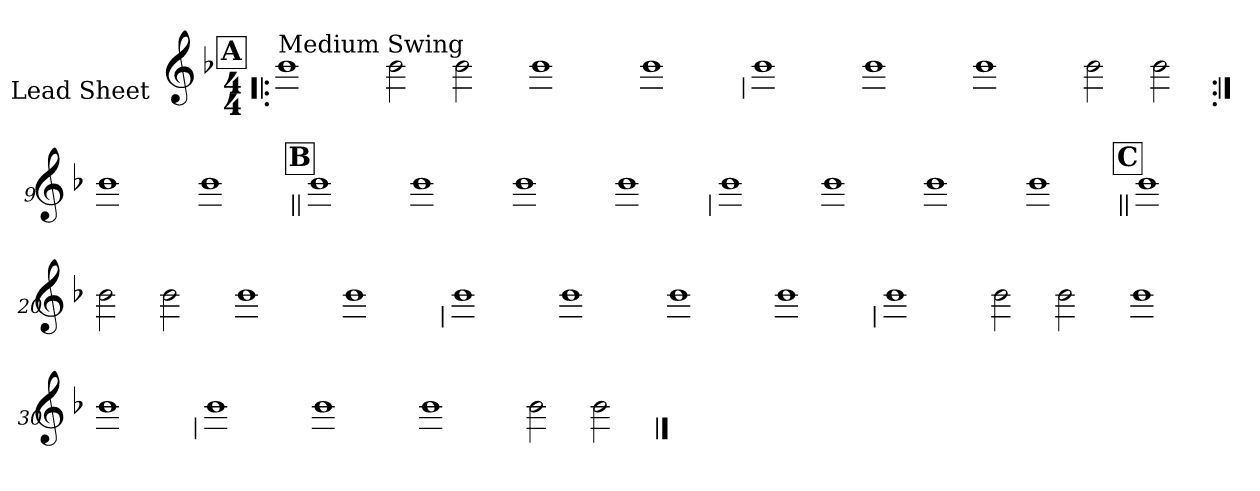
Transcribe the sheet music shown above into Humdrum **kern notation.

**kern
*part1
*staff1
*I"Lead Sheet
*stria0
*clefG2
*k[b-]
*F:
*M4/4
!!LO:REH:place=s1:a:t=A
=1!|:
!LO:TX:a:t=Medium Swing
1b-
=2-
2b-
2b-
=3-
1b-
=4-
1b-
!!LO:LB:g=z
=5
1b-
=6-
1b-
=7-
1b-
=8-
2b-
2b-
!!LO:LB:g=z
=9:|!
1b-
=10-
1b-
!!LO:LB:g=z
!!LO:REH:place=s1:a:t=B
=11||
1b-
=12-
1b-
=13-
1b-
=14-
1b-
!!LO:LB:g=z
=15
1b-
=16-
1b-
=17-
1b-
=18-
1b-
!!LO:LB:g=z
!!LO:REH:place=s1:a:t=C
=19||
1b-
=20-
2b-
2b-
=21-
1b-
=22-
1b-
!!LO:LB:g=z
=23
1b-
=24-
1b-
=25-
1b-
=26-
1b-
!!LO:LB:g=z
=27
1b-
=28-
2b-
2b-
=29-
1b-
=30-
1b-
!!LO:LB:g=z
=31
1b-
=32-
1b-
=33-
1b-
=34-
2b-
2b-
==
*-
